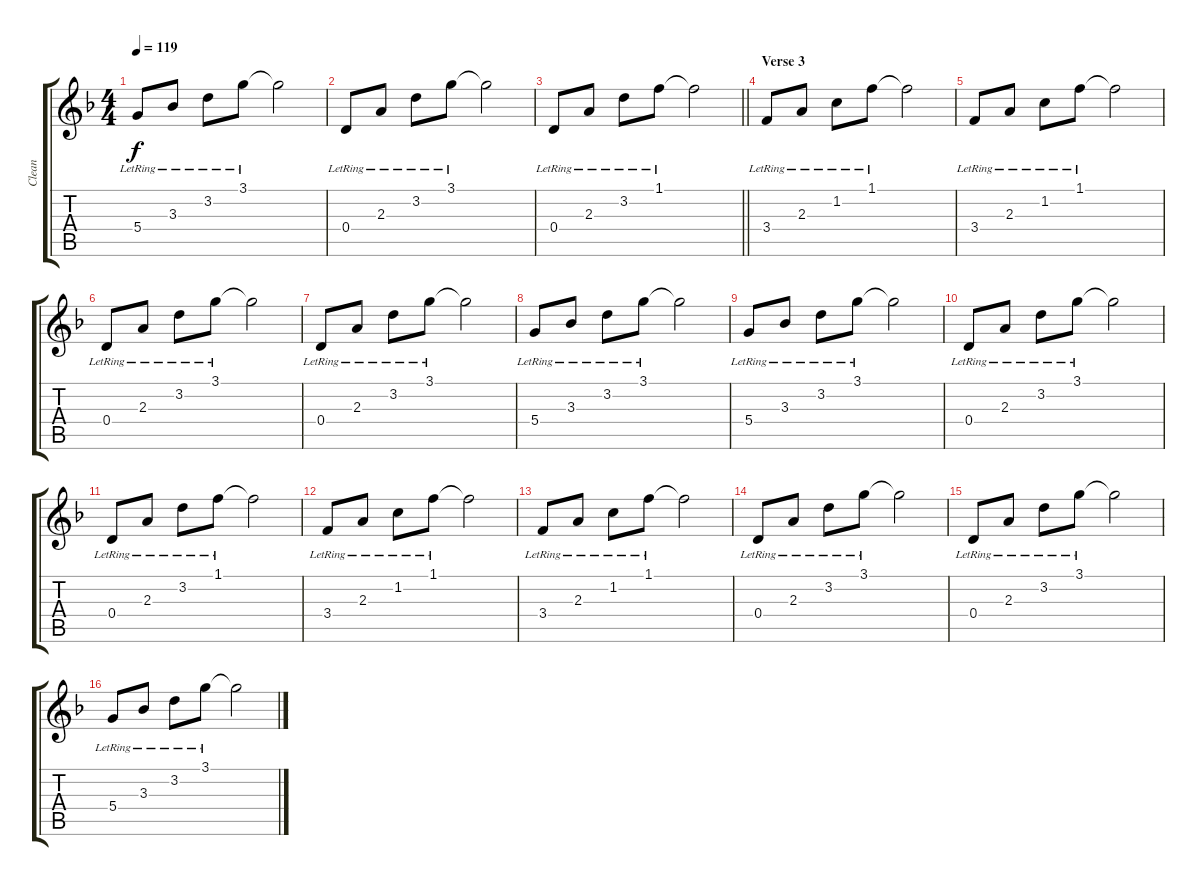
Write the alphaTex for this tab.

\track ("Clean" "Clean") {instrument electricguitarclean}
\staff {score tabs}
\tuning (E4 B3 G3 D3 A2 E2) {hide}
\ts (4 4)
\tempo 119
\clef g2
\ks f
5.4{lr}.8{dy f} 3.3{lr}.8 3.2{lr}.8 3.1{lr}.8 3.1{t}.2 |
0.4{lr}.8 2.3{lr}.8 3.2{lr}.8 3.1{lr}.8 3.1{t}.2 |
\barLineRight lightlight
0.4{lr}.8 2.3{lr}.8 3.2{lr}.8 1.1{lr}.8 1.1{t}.2 |
\section ("" "Verse 3")
3.4{lr}.8 2.3{lr}.8 1.2{lr}.8 1.1{lr}.8 1.1{t}.2 |
3.4{lr}.8 2.3{lr}.8 1.2{lr}.8 1.1{lr}.8 1.1{t}.2 |
0.4{lr}.8 2.3{lr}.8 3.2{lr}.8 3.1{lr}.8 3.1{t}.2 |
0.4{lr}.8 2.3{lr}.8 3.2{lr}.8 3.1{lr}.8 3.1{t}.2 |
5.4{lr}.8 3.3{lr}.8 3.2{lr}.8 3.1{lr}.8 3.1{t}.2 |
5.4{lr}.8 3.3{lr}.8 3.2{lr}.8 3.1{lr}.8 3.1{t}.2 |
0.4{lr}.8 2.3{lr}.8 3.2{lr}.8 3.1{lr}.8 3.1{t}.2 |
0.4{lr}.8 2.3{lr}.8 3.2{lr}.8 1.1{lr}.8 1.1{t}.2 |
3.4{lr}.8 2.3{lr}.8 1.2{lr}.8 1.1{lr}.8 1.1{t}.2 |
3.4{lr}.8 2.3{lr}.8 1.2{lr}.8 1.1{lr}.8 1.1{t}.2 |
0.4{lr}.8 2.3{lr}.8 3.2{lr}.8 3.1{lr}.8 3.1{t}.2 |
0.4{lr}.8 2.3{lr}.8 3.2{lr}.8 3.1{lr}.8 3.1{t}.2 |
5.4{lr}.8 3.3{lr}.8 3.2{lr}.8 3.1{lr}.8 3.1{t}.2
